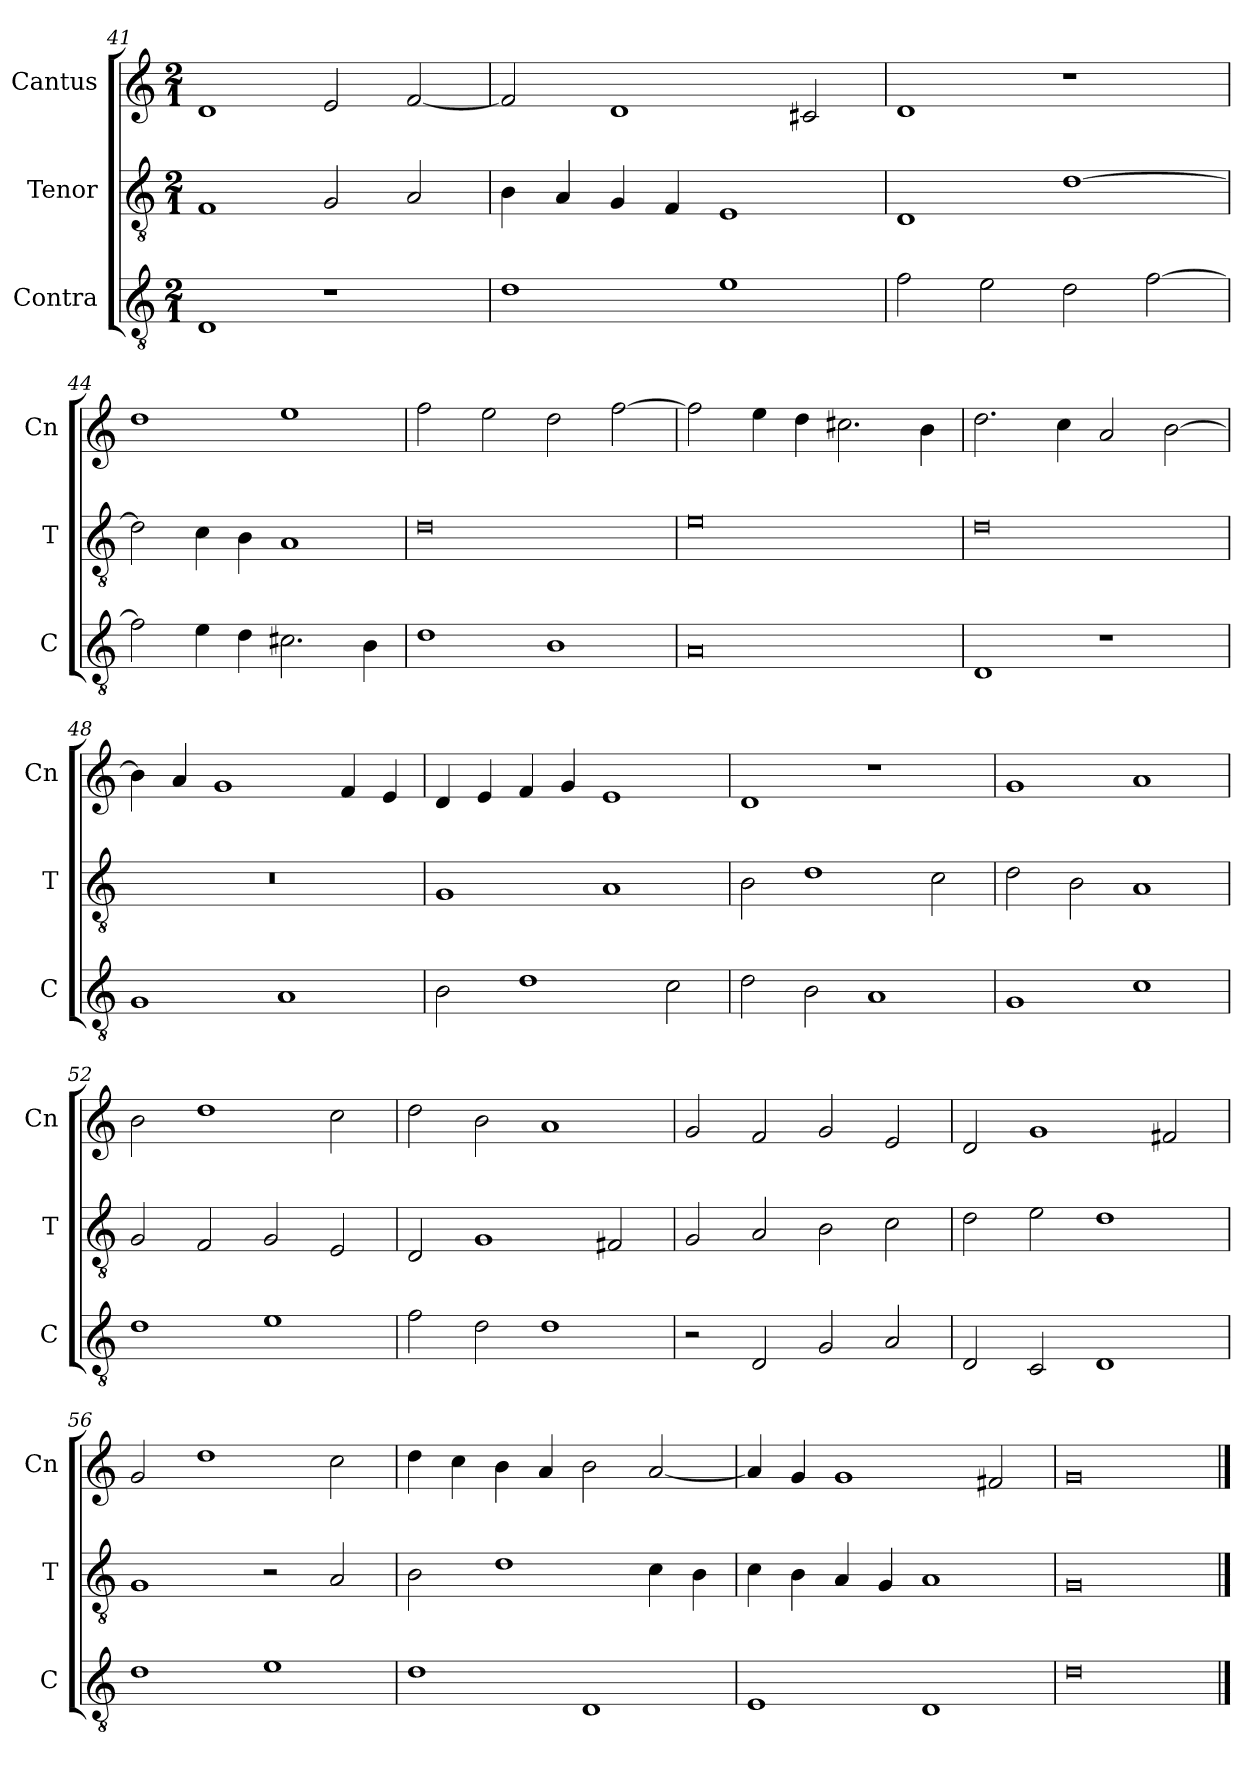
**kern	**kern	**kern
*part3	*part2	*part1
*staff3	*staff2	*staff1
*I"Contra	*I"Tenor	*I"Cantus
*I'C	*I'T	*I'Cn
*clefGv2	*clefGv2	*clefG2
*k[]	*k[]	*k[]
*M2/1	*M2/1	*M2/1
=41	=41	=41
1D	1F	1d
1r	2G/	2e/
.	2A/	[2f/
=42	=42	=42
1d	4B\	2f/]
.	4A/	.
.	4G/	1d
.	4F/	.
1e	1E	.
.	.	2c#X/
=43	=43	=43
2f\	1D	1d
2e\	.	.
2d\	[1d	1r
[2f\	.	.
=44	=44	=44
2f\]	2d\]	1dd
4e\	4c\	.
4d\	4B\	.
2.c#X\	1A	1ee
4B\	.	.
=45	=45	=45
1d	0d	2ff\
.	.	2ee\
1B	.	2dd\
.	.	[2ff\
=46	=46	=46
0A	0e	2ff\]
.	.	4ee\
.	.	4dd\
.	.	2.cc#X\
.	.	4b\
=47	=47	=47
1D	0d	2.dd\
.	.	4cc\
1r	.	2a/
.	.	[2b\
=48	=48	=48
1G	0r	4b\]
.	.	4a/
.	.	1g
1A	.	.
.	.	4f/
.	.	4e/
=49	=49	=49
2B\	1G	4d/
.	.	4e/
1d	.	4f/
.	.	4g/
.	1A	1e
2c\	.	.
=50	=50	=50
2d\	2B\	1d
2B\	1d	.
1A	.	1r
.	2c\	.
=51	=51	=51
1G	2d\	1g
.	2B\	.
1c	1A	1a
=52	=52	=52
1d	2G/	2b\
.	2F/	1dd
1e	2G/	.
.	2E/	2cc\
=53	=53	=53
2f\	2D/	2dd\
2d\	1G	2b\
1d	.	1a
.	2F#X/	.
=54	=54	=54
2r	2G/	2g/
2D/	2A/	2f/
2G/	2B\	2g/
2A/	2c\	2e/
=55	=55	=55
2D/	2d\	2d/
2C/	2e\	1g
1D	1d	.
.	.	2f#X/
=56	=56	=56
1d	1G	2g/
.	.	1dd
1e	2r	.
.	2A/	2cc\
=57	=57	=57
1d	2B\	4dd\
.	.	4cc\
.	1d	4b\
.	.	4a/
1D	.	2b\
.	4c\	[2a/
.	4B\	.
=58	=58	=58
1E	4c\	4a/]
.	4B\	4g/
.	4A/	1g
.	4G/	.
1D	1A	.
.	.	2f#X/
=59	=59	=59
0d	0G	0g
==	==	==
*-	*-	*-
